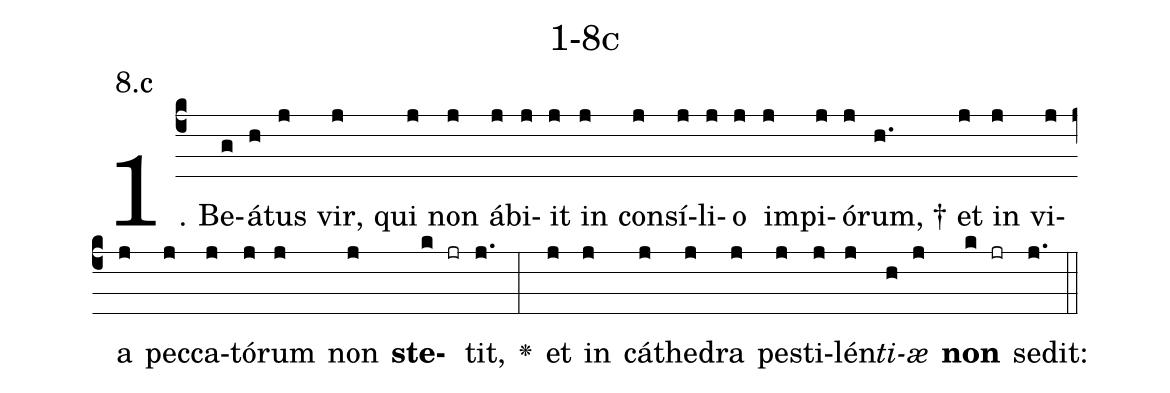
name: 1-8c;
annotation: 8.c;
%%
(c4)1. Be(g)á(h)tus(j) vir,(j) qui(j) non(j) áb(j)i(j)it(j) in(j) con(j)sí(j)li(j)o(j) im(j)pi(j)ó(j)rum, †(h.) et(j) in(j) vi(j)a(j) pec(j)ca(j)tó(j)rum(j) non(j) <b>ste</b>(k jr)tit,(j.) <v>\greheightstar</v>(:) et(j) in(j) cá(j)the(j)dra(j) pes(j)ti(j)lén(j)<i>ti</i>(h)<i>æ</i>(j) <b>non</b>(k jr) sedit:(j.) (::)
